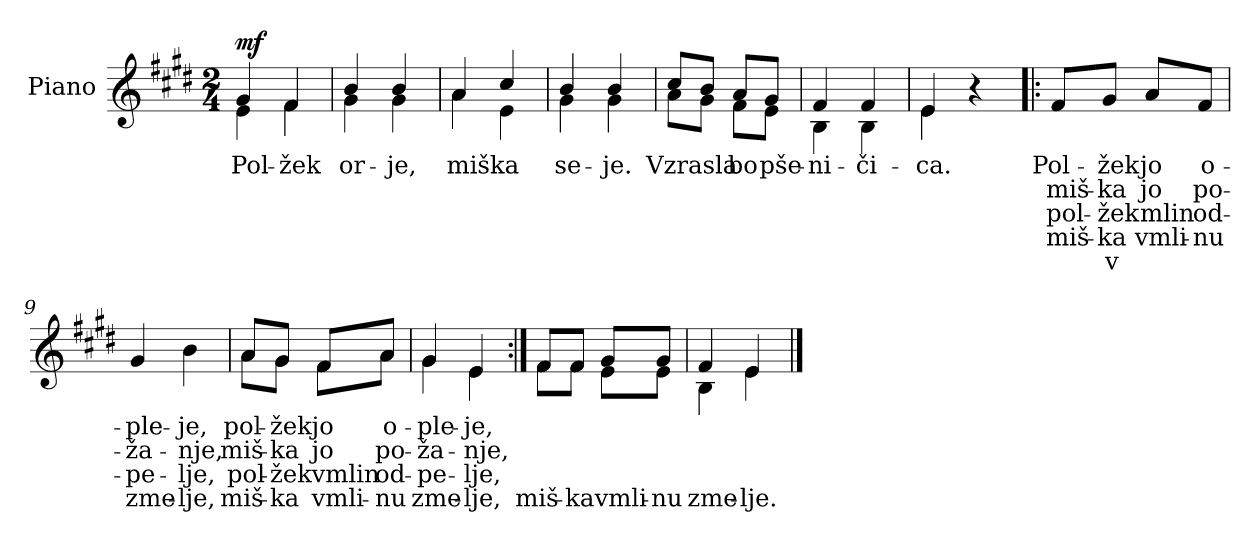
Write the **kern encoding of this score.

**kern	**text	**text	**text	**text	**text	**dynam
*part1	*part1	*part1	*part1	*part1	*part1	*part1
*staff1	*staff1	*staff1	*staff1	*staff1	*staff1	*staff1
*I"Piano	*	*	*	*	*	*
*I'Pno.	*	*	*	*	*	*
*clefG2	*	*	*	*	*	*
*k[f#c#g#d#]	*	*	*	*	*	*
*M2/4	*	*	*	*	*	*
=1	=1	=1	=1	=1	=1	=1
!LO:TX:t=Po otroško	!	!	!	!	!	!
!	!LO:LY:b	!	!	!	!	!LO:DY:a
*^	*	*	*	*	*	*
4g#/	4e\	Pol-	.	.	.	.	mf
!	!	!LO:LY:b	!	!	!	!	!
4f#/	4f#\	-žek	.	.	.	.	.
=2	=2	=2	=2	=2	=2	=2	=2
!	!	!LO:LY:b	!	!	!	!	!
4b/	4g#\	or-	.	.	.	.	.
!	!	!LO:LY:b	!	!	!	!	!
4b/	4g#\	-je,	.	.	.	.	.
=3	=3	=3	=3	=3	=3	=3	=3
!	!	!LO:LY:b	!	!	!	!	!
4a/	4a\	miška	.	.	.	.	.
4cc#/	4e\	.	.	.	.	.	.
=4	=4	=4	=4	=4	=4	=4	=4
!	!	!LO:LY:b	!	!	!	!	!
4b/	4g#\	se-	.	.	.	.	.
!	!	!LO:LY:b	!	!	!	!	!
4b/	4g#\	-je.	.	.	.	.	.
=5	=5	=5	=5	=5	=5	=5	=5
!	!	!LO:LY:b	!	!	!	!	!
8cc#/L	8a\L	Vzrasla	.	.	.	.	.
8b/J	8g#\J	.	.	.	.	.	.
!	!	!LO:LY:b	!	!	!	!	!
8a/L	8f#\L	bo	.	.	.	.	.
!	!	!LO:LY:b	!	!	!	!	!
8g#/J	8e\J	pše-	.	.	.	.	.
=6	=6	=6	=6	=6	=6	=6	=6
!	!	!LO:LY:b	!	!	!	!	!
4f#/	4B\	-ni-	.	.	.	.	.
!	!	!LO:LY:b	!	!	!	!	!
4f#/	4B\	-či-	.	.	.	.	.
=7	=7	=7	=7	=7	=7	=7	=7
!	!	!LO:LY:b	!	!	!	!	!
4e/	4e\	-ca.	.	.	.	.	.
4r	4ryy	.	.	.	.	.	.
!!LO:LB:g=z	!!
=8!|:	=8!|:	=8!|:	=8!|:	=8!|:	=8!|:	=8!|:	=8!|:
!LO:TX:B:t=Eden&colon;	!	!	!	!	!	!	!
!	!	!LO:LY:b	!LO:LY:b	!LO:LY:b	!LO:LY:b	!	!
*v	*v	*	*	*	*	*	*
8f#/L	Pol-	miš-	pol-	miš-	.	.
!	!LO:LY:b	!LO:LY:b	!LO:LY:b	!LO:LY:b	!LO:LY:b	!
8g#/J	-žek	-ka	-žek	-ka	v	.
!	!LO:LY:b	!LO:LY:b	!LO:LY:b	!LO:LY:b	!	!
8a/L	jo	jo	mlin	vmli-	.	.
!	!LO:LY:b	!LO:LY:b	!LO:LY:b	!LO:LY:b	!	!
8f#/J	o-	po-	od-	-nu	.	.
=9	=9	=9	=9	=9	=9	=9
!	!LO:LY:b	!LO:LY:b	!LO:LY:b	!LO:LY:b	!	!
4g#/	-ple-	-ža-	-pe-	zme-	.	.
!	!LO:LY:b	!LO:LY:b	!LO:LY:b	!LO:LY:b	!	!
4b\	-je,	-nje,	-lje,	-lje,	.	.
=10	=10	=10	=10	=10	=10	=10
!LO:TX:B:t=Vsi&colon;	!	!	!	!	!	!
!	!LO:LY:b	!LO:LY:b	!LO:LY:b	!LO:LY:b	!	!
*^	*	*	*	*	*	*
8a/L	8a\L	pol-	miš-	pol-	miš-	.	.
!	!	!LO:LY:b	!LO:LY:b	!LO:LY:b	!LO:LY:b	!	!
8g#/J	8g#\J	-žek	-ka	-žek	-ka	.	.
!	!	!LO:LY:b	!LO:LY:b	!LO:LY:b	!LO:LY:b	!	!
8f#/L	8f#\L	jo	jo	vmlin	vmli-	.	.
!	!	!LO:LY:b	!LO:LY:b	!LO:LY:b	!LO:LY:b	!	!
8a/J	8a\J	o-	po-	od-	-nu	.	.
=11	=11	=11	=11	=11	=11	=11	=11
!	!	!LO:LY:b	!LO:LY:b	!LO:LY:b	!LO:LY:b	!	!
4g#/	4g#\	-ple-	-ža-	-pe-	zme-	.	.
!	!	!LO:LY:b	!LO:LY:b	!LO:LY:b	!LO:LY:b	!	!
4e/	4e\	-je,	-nje,	-lje,	-lje,	.	.
=12:|!	=12:|!	=12:|!	=12:|!	=12:|!	=12:|!	=12:|!	=12:|!
!	!	!	!	!	!LO:LY:b	!	!
8f#/L	8f#\L	.	.	.	miš-	.	.
!	!	!	!	!	!LO:LY:b	!	!
8f#/J	8f#\J	.	.	.	-ka	.	.
!	!	!	!	!	!LO:LY:b	!	!
8g#/L	8e\L	.	.	.	vmli-	.	.
!	!	!	!	!	!LO:LY:b	!	!
8g#/J	8e\J	.	.	.	-nu	.	.
!!LO:LB:g=z	!!
=13	=13	=13	=13	=13	=13	=13	=13
!	!	!	!	!	!LO:LY:b	!	!
4f#/	4B\	.	.	.	zme-	.	.
!	!	!	!	!	!LO:LY:b	!	!
4e/	4e\	.	.	.	-lje.	.	.
*v	*v	*	*	*	*	*	*
==	==	==	==	==	==	==
*-	*-	*-	*-	*-	*-	*-
